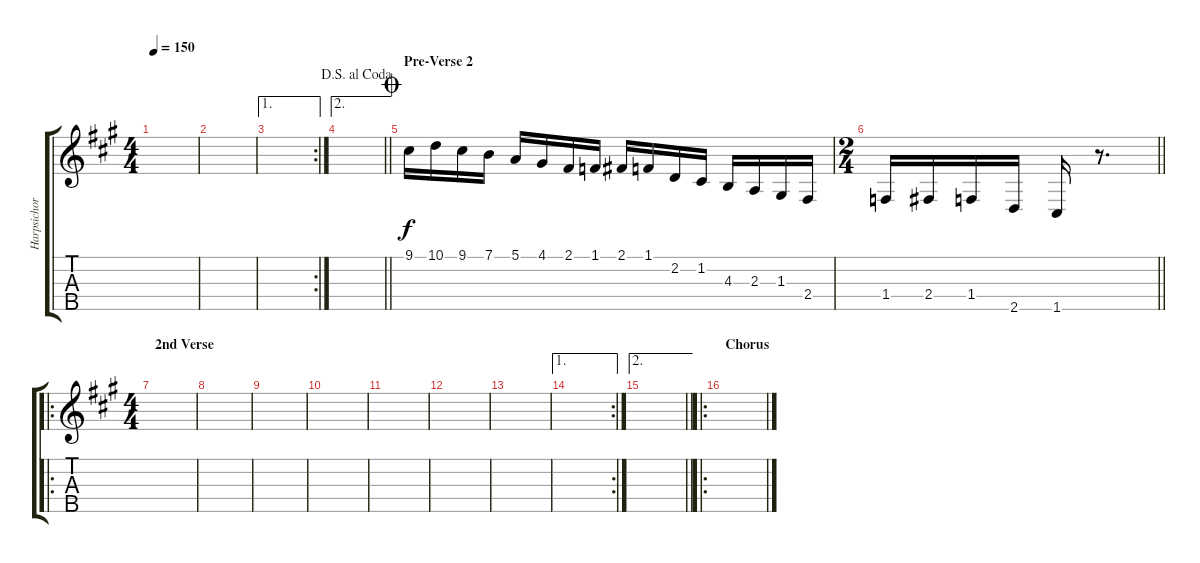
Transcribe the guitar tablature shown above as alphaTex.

\track ("Harpsichord Treble" "Harpsichor") {instrument harpsichord}
\staff {score tabs}
\tuning (E4 C4 G3 E3 C3) {hide}
\ts (4 4)
\tempo 150
\clef g2
\ks f#minor
|
|
\ae 1
\rc 2
|
\ae 2
\jump dalsegnoalcoda
\barLineRight lightlight
|
\section ("" "Pre-Verse 2")
\jump coda
9.1.16 10.1.16 9.1.16 7.1.16 5.1.16 4.1.16 2.1.16 1.1.16 2.1.16 1.1.16 2.2.16 1.2.16 4.3.16 2.3.16 1.3.16 2.4.16 |
\ts (2 4)
\barLineRight lightlight
1.4.16 2.4.16 1.4.16 2.5.16 1.5.16 r.8{d} |
\ro
\ts (4 4)
\section ("" "2nd Verse")
|
|
|
|
|
|
|
\ae 1
\rc 2
|
\ae 2
\barLineRight lightlight
|
\ro
\section ("" "Chorus")
